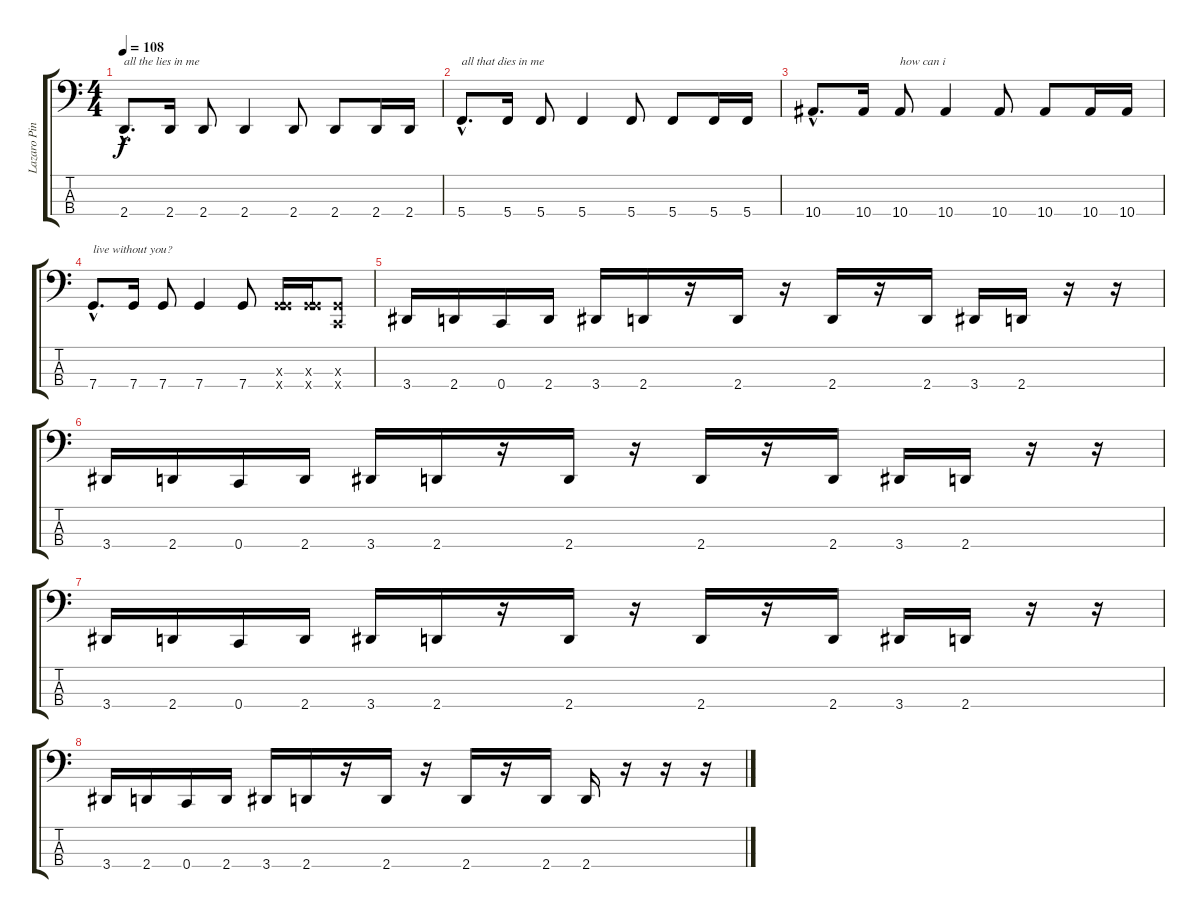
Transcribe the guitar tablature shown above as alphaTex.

\track ("Lazaro Pina [Bass]" "Lazaro Pin") {instrument electricbasspick}
\staff {score tabs}
\tuning (F2 C2 G1 C1) {hide}
\ts (4 4)
\tempo 108
\clef f4
\ks c
2.4{hac}.8{d txt "all the lies in me" dy f} 2.4.16 2.4.8 2.4.4 2.4.8 2.4.8 2.4.16 2.4.16 |
5.4{hac}.8{d txt "all that dies in me"} 5.4.16 5.4.8 5.4.4 5.4.8 5.4.8 5.4.16 5.4.16 |
10.4{hac}.8{d} 10.4.16 10.4.8{txt "how can i"} 10.4.4 10.4.8 10.4.8 10.4.16 10.4.16 |
7.4{hac}.8{d txt "live without you?"} 7.4.16 7.4.8 7.4.4 7.4.8 (0.3{x} 7.4{x}).16 (0.3{x} 7.4{x}).16 (0.3{x} 0.4{x}).8 |
3.4.16 2.4.16 0.4.16 2.4.16 3.4.16 2.4.16 r.16 2.4.16 r.16 2.4.16 r.16 2.4.16 3.4.16 2.4.16 r.16 r.16 |
3.4.16 2.4.16 0.4.16 2.4.16 3.4.16 2.4.16 r.16 2.4.16 r.16 2.4.16 r.16 2.4.16 3.4.16 2.4.16 r.16 r.16 |
3.4.16 2.4.16 0.4.16 2.4.16 3.4.16 2.4.16 r.16 2.4.16 r.16 2.4.16 r.16 2.4.16 3.4.16 2.4.16 r.16 r.16 |
3.4.16 2.4.16 0.4.16 2.4.16 3.4.16 2.4.16 r.16 2.4.16 r.16 2.4.16 r.16 2.4.16 2.4.16 r.16 r.16 r.16
